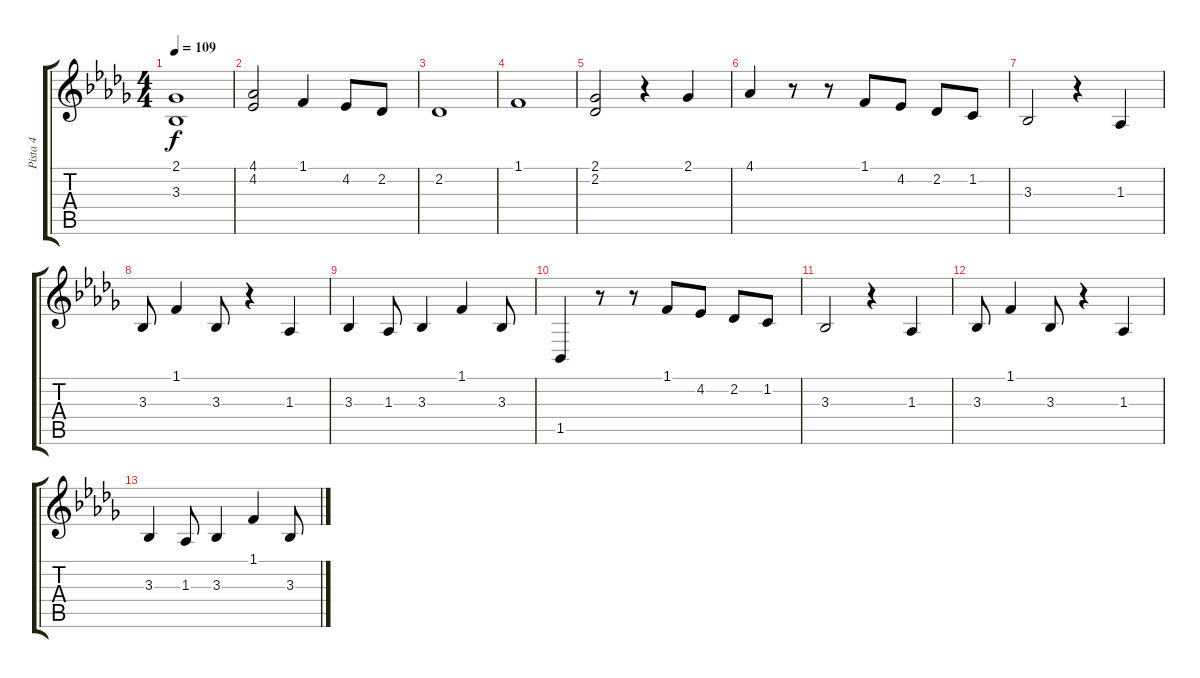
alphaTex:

\track ("Pista 4" "Pista 4") {instrument acousticgrandpiano}
\staff {score tabs}
\tuning (E4 B3 G3 D3 A2 E2) {hide}
\ts (4 4)
\tempo 109
\clef g2
\ks bbminor
(2.1 3.3).1{dy f} |
(4.1 4.2).2 1.1.4 4.2.8 2.2.8 |
2.2.1 |
1.1.1 |
(2.1 2.2).2 r.4 2.1.4 |
4.1.4{instrument acousticgrandpiano} r.8 r.8 1.1.8 4.2.8 2.2.8 1.2.8 |
3.3.2 r.4 1.3.4 |
3.3.8 1.1.4 3.3.8 r.4 1.3.4 |
3.3.4 1.3.8 3.3.4 1.1.4 3.3.8 |
1.5.4{instrument acousticgrandpiano} r.8 r.8 1.1.8 4.2.8 2.2.8 1.2.8 |
3.3.2 r.4 1.3.4 |
3.3.8 1.1.4 3.3.8 r.4 1.3.4 |
3.3.4 1.3.8 3.3.4 1.1.4 3.3.8
